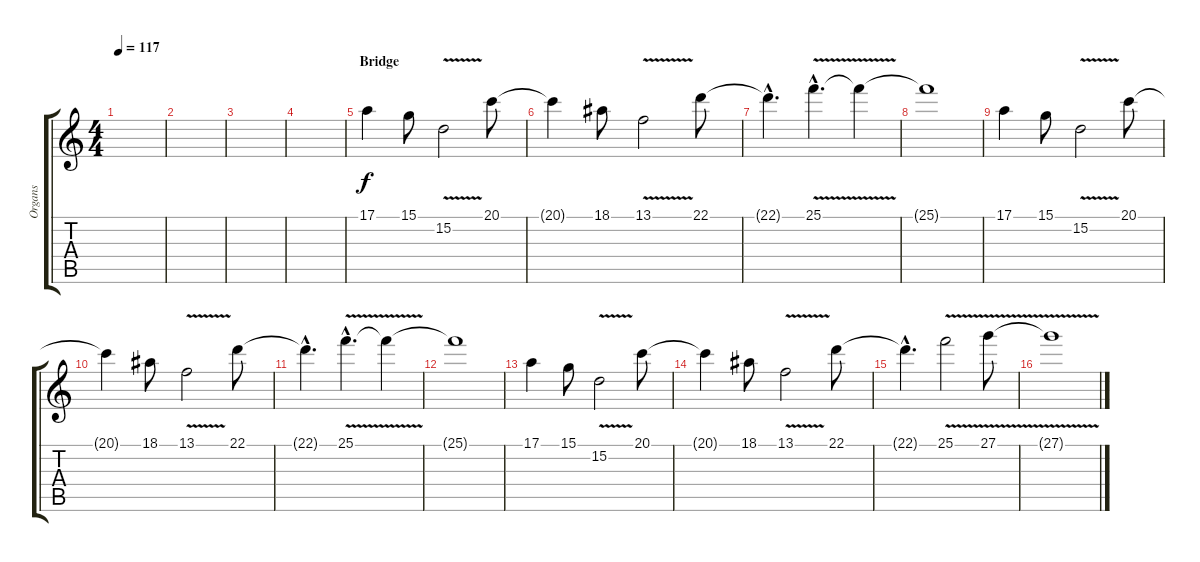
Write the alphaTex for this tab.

\track ("Organs" "Organs") {instrument rockorgan}
\staff {score tabs}
\tuning (E4 B3 G3 D3 A2 E2) {hide}
\ts (4 4)
\tempo 117
\clef g2
\ks c
|
|
|
|
\section ("" "Bridge")
17.1.4 15.1.8 15.2{v}.2 20.1.8 |
20.1{t}.4 18.1.8 13.1{v}.2 22.1.8 |
22.1{hac t}.4{d} 25.1{v hac}.4{d} 25.1{t}.4 |
25.1{t}.1 |
17.1.4 15.1.8 15.2{v}.2 20.1.8 |
20.1{t}.4 18.1.8 13.1{v}.2 22.1.8 |
22.1{hac t}.4{d} 25.1{v hac}.4{d} 25.1{t}.4 |
25.1{t}.1 |
17.1.4 15.1.8 15.2{v}.2 20.1.8 |
20.1{t}.4 18.1.8 13.1{v}.2 22.1.8 |
22.1{hac t}.4{d} 25.1{v}.2 27.1{v}.8 |
27.1{t}.1
